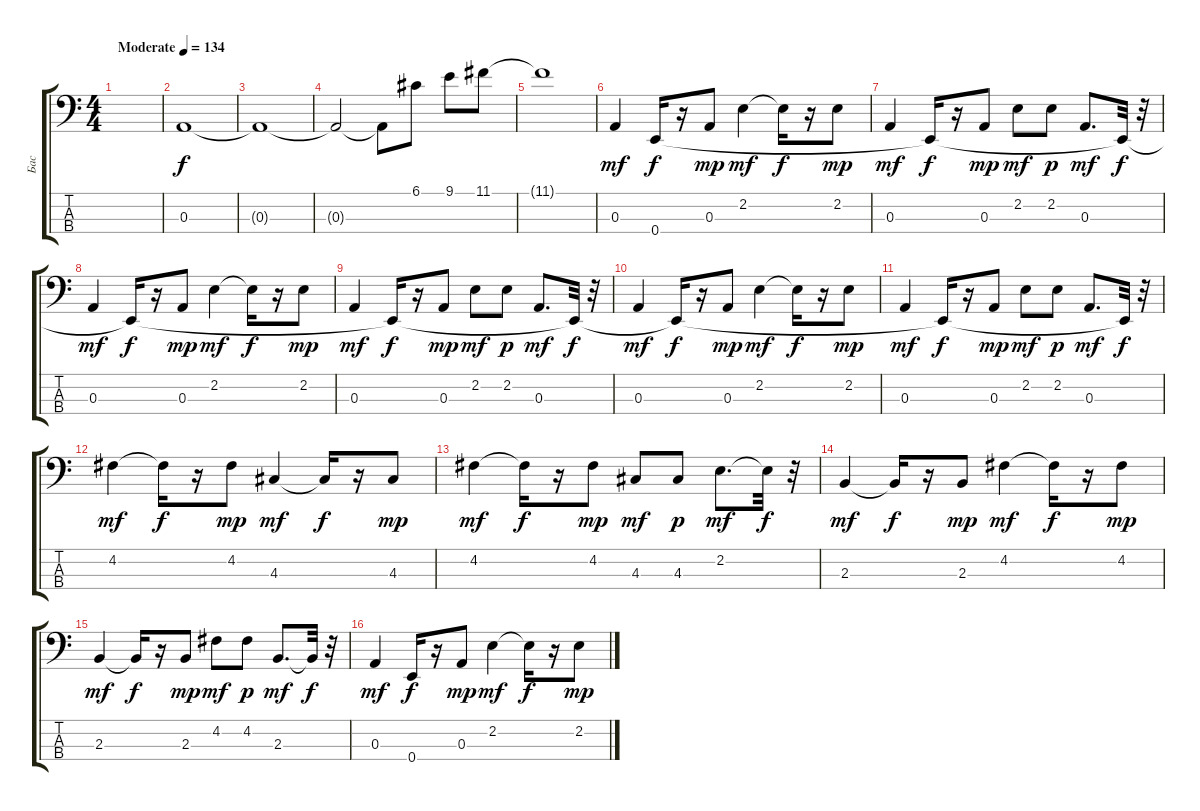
\track ("Бас" "Бас") {instrument fretlessbass}
\staff {score tabs}
\tuning (G2 D2 A1 E1) {hide}
\ts (4 4)
\tempo (134 "Moderate")
\clef f4
\ks c
|
0.3.1 |
0.3{t}.1 |
0.3{t}.2 0.3{t}.8 6.1.8 9.1.8 11.1.8 |
11.1{t}.1 |
0.3.4{dy mf} 0.4.16{dy f} r.16 0.3.8{dy mp} 2.2.4{dy mf} 2.2{t}.16{dy f} r.16 2.2.8{dy mp} |
0.3.4{dy mf} 0.4{t}.16{dy f} r.16 0.3.8{dy mp} 2.2.8{dy mf} 2.2.8{dy p} 0.3.8{d dy mf} 0.4{t}.32{dy f} r.32 |
0.3.4{dy mf} 0.4{t}.16{dy f} r.16 0.3.8{dy mp} 2.2.4{dy mf} 2.2{t}.16{dy f} r.16 2.2.8{dy mp} |
0.3.4{dy mf} 0.4{t}.16{dy f} r.16 0.3.8{dy mp} 2.2.8{dy mf} 2.2.8{dy p} 0.3.8{d dy mf} 0.4{t}.32{dy f} r.32 |
0.3.4{dy mf} 0.4{t}.16{dy f} r.16 0.3.8{dy mp} 2.2.4{dy mf} 2.2{t}.16{dy f} r.16 2.2.8{dy mp} |
0.3.4{dy mf} 0.4{t}.16{dy f} r.16 0.3.8{dy mp} 2.2.8{dy mf} 2.2.8{dy p} 0.3.8{d dy mf} 0.4{t}.32{dy f} r.32 |
4.2.4{dy mf} 4.2{t}.16{dy f} r.16 4.2.8{dy mp} 4.3.4{dy mf} 4.3{t}.16{dy f} r.16 4.3.8{dy mp} |
4.2.4{dy mf} 4.2{t}.16{dy f} r.16 4.2.8{dy mp} 4.3.8{dy mf} 4.3.8{dy p} 2.2.8{d dy mf} 2.2{t}.32{dy f} r.32 |
2.3.4{dy mf} 2.3{t}.16{dy f} r.16 2.3.8{dy mp} 4.2.4{dy mf} 4.2{t}.16{dy f} r.16 4.2.8{dy mp} |
2.3.4{dy mf} 2.3{t}.16{dy f} r.16 2.3.8{dy mp} 4.2.8{dy mf} 4.2.8{dy p} 2.3.8{d dy mf} 2.3{t}.32{dy f} r.32 |
0.3.4{dy mf} 0.4.16{dy f} r.16 0.3.8{dy mp} 2.2.4{dy mf} 2.2{t}.16{dy f} r.16 2.2.8{dy mp}
